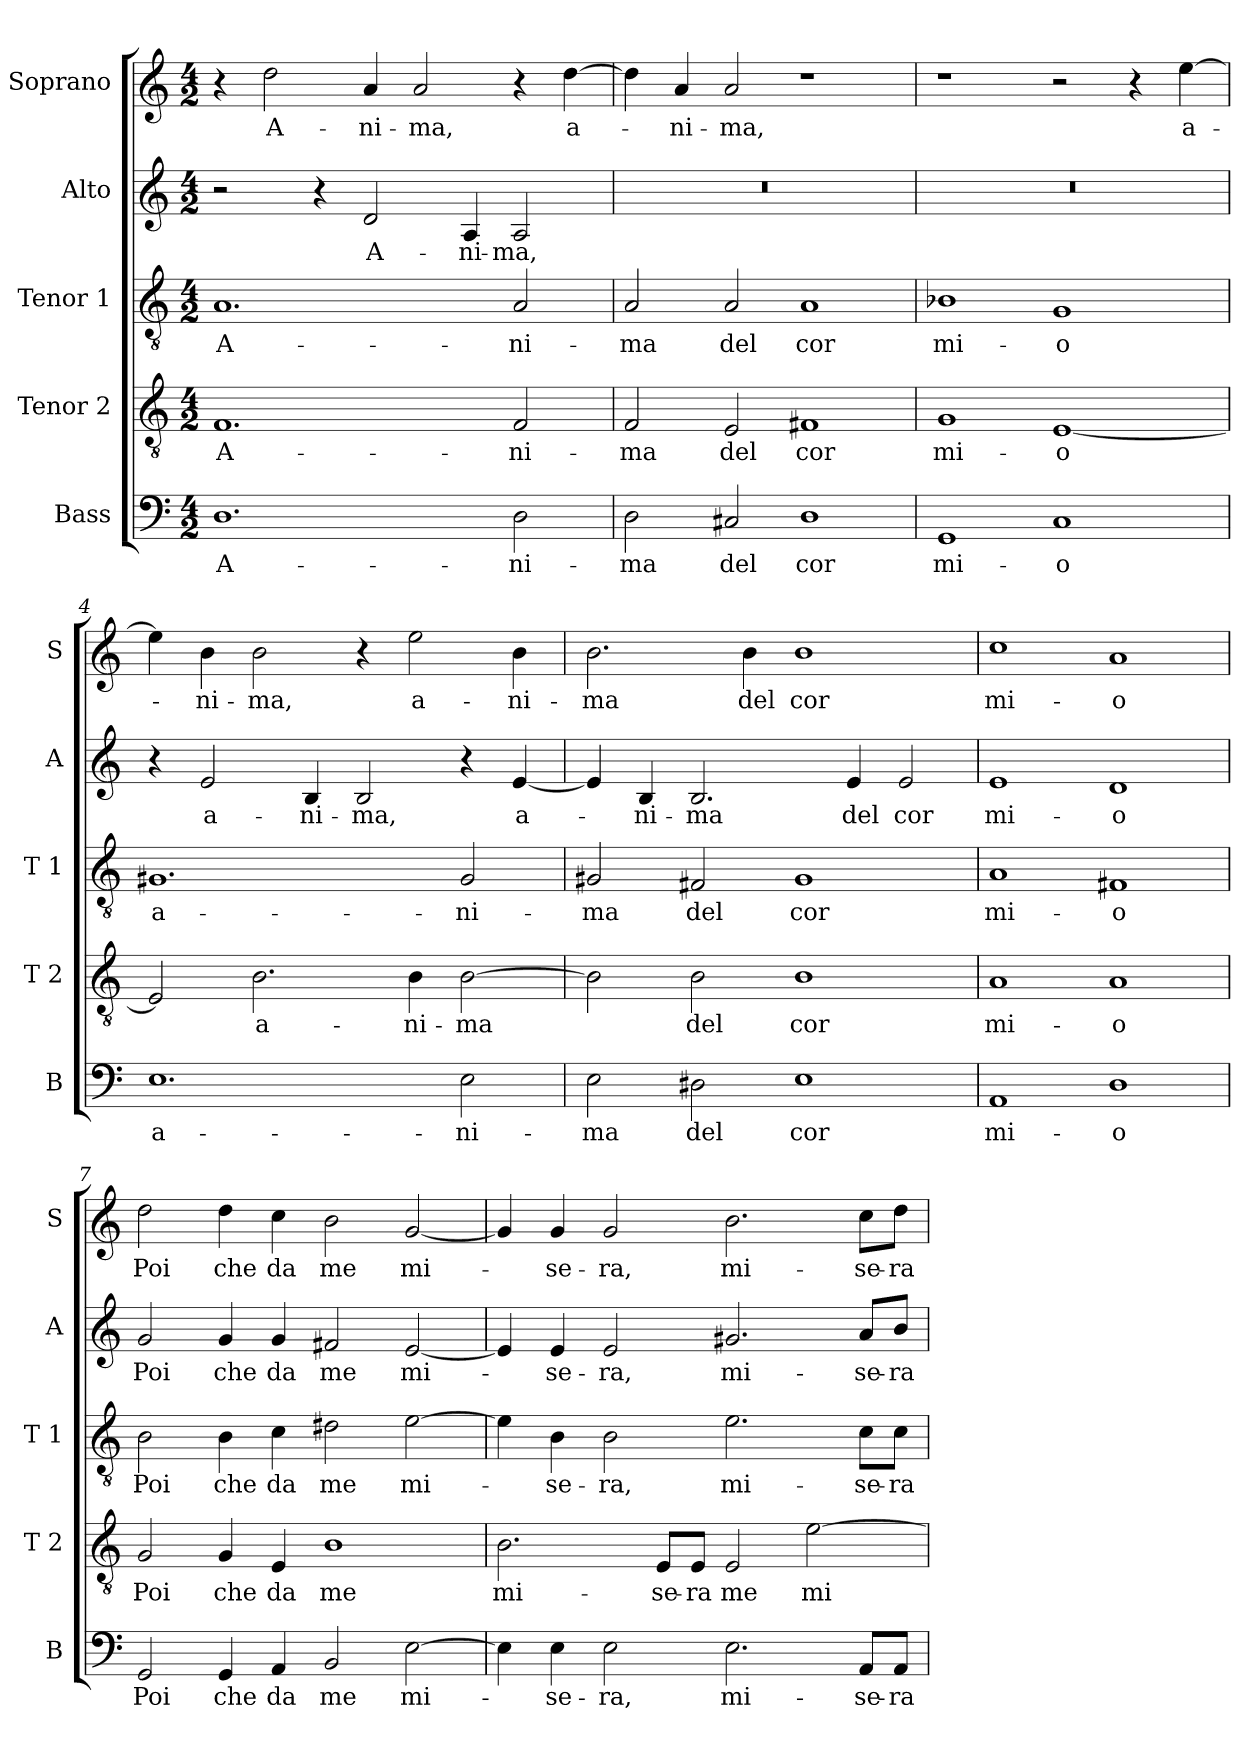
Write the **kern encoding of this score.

**kern	**text	**kern	**text	**kern	**text	**kern	**text	**kern	**text
*part5	*part5	*part4	*part4	*part3	*part3	*part2	*part2	*part1	*part1
*staff5	*staff5	*staff4	*staff4	*staff3	*staff3	*staff2	*staff2	*staff1	*staff1
*I"Bass	*	*I"Tenor 2	*	*I"Tenor 1	*	*I"Alto	*	*I"Soprano	*
*I'B	*	*I'T 2	*	*I'T 1	*	*I'A	*	*I'S	*
*clefF4	*	*clefGv2	*	*clefGv2	*	*clefG2	*	*clefG2	*
*k[]	*	*k[]	*	*k[]	*	*k[]	*	*k[]	*
*C:	*	*C:	*	*C:	*	*C:	*	*C:	*
*M4/2	*	*M4/2	*	*M4/2	*	*M4/2	*	*M4/2	*
=1	=1	=1	=1	=1	=1	=1	=1	=1	=1
!	!LO:LY:b	!	!LO:LY:b	!	!LO:LY:b	!	!	!	!
1.D	A-	1.F	A-	1.A	A-	2r	.	4r	.
!	!	!	!	!	!	!	!	!	!LO:LY:b
.	.	.	.	.	.	.	.	2dd\	A-
.	.	.	.	.	.	4r	.	.	.
!	!	!	!	!	!	!	!LO:LY:b	!	!LO:LY:b
.	.	.	.	.	.	2d/	A-	4a/	-ni-
!	!	!	!	!	!	!	!	!	!LO:LY:b
.	.	.	.	.	.	.	.	2a/	-ma,
!	!	!	!	!	!	!	!LO:LY:b	!	!
.	.	.	.	.	.	4A/	-ni-	.	.
!	!LO:LY:b	!	!LO:LY:b	!	!LO:LY:b	!	!LO:LY:b	!	!
2D\	-ni-	2F/	-ni-	2A/	-ni-	2A/	-ma,	4r	.
!	!	!	!	!	!	!	!	!	!LO:LY:b
.	.	.	.	.	.	.	.	[4dd\	a-
=2	=2	=2	=2	=2	=2	=2	=2	=2	=2
!	!LO:LY:b	!	!LO:LY:b	!	!LO:LY:b	!	!	!	!
2D\	-ma	2F/	-ma	2A/	-ma	0r	.	4dd\]	.
!	!	!	!	!	!	!	!	!	!LO:LY:b
.	.	.	.	.	.	.	.	4a/	-ni-
!	!LO:LY:b	!	!LO:LY:b	!	!LO:LY:b	!	!	!	!LO:LY:b
2C#X/	del	2E/	del	2A/	del	.	.	2a/	-ma,
!	!LO:LY:b	!	!LO:LY:b	!	!LO:LY:b	!	!	!	!
1D	cor	1F#X	cor	1A	cor	.	.	1r	.
=3	=3	=3	=3	=3	=3	=3	=3	=3	=3
!	!LO:LY:b	!	!LO:LY:b	!	!LO:LY:b	!	!	!	!
1GG	mi-	1G	mi-	1B-X	mi-	0r	.	1r	.
!	!LO:LY:b	!	!LO:LY:b	!	!LO:LY:b	!	!	!	!
1C	-o	[1E	-o	1G	-o	.	.	2r	.
.	.	.	.	.	.	.	.	4r	.
!	!	!	!	!	!	!	!	!	!LO:LY:b
.	.	.	.	.	.	.	.	[4ee\	a-
!!LO:LB:g=z
=4	=4	=4	=4	=4	=4	=4	=4	=4	=4
!	!LO:LY:b	!	!	!	!LO:LY:b	!	!	!	!
1.E	a-	2E/]	.	1.G#X	a-	4r	.	4ee\]	.
!	!	!	!	!	!	!	!LO:LY:b	!	!LO:LY:b
.	.	.	.	.	.	2e/	a-	4b\	-ni-
!	!	!	!LO:LY:b	!	!	!	!	!	!LO:LY:b
.	.	2.B\	a-	.	.	.	.	2b\	-ma,
!	!	!	!	!	!	!	!LO:LY:b	!	!
.	.	.	.	.	.	4B/	-ni-	.	.
!	!	!	!	!	!	!	!LO:LY:b	!	!
.	.	.	.	.	.	2B/	-ma,	4r	.
!	!	!	!LO:LY:b	!	!	!	!	!	!LO:LY:b
.	.	4B\	-ni-	.	.	.	.	2ee\	a-
!	!LO:LY:b	!	!LO:LY:b	!	!LO:LY:b	!	!	!	!
2E\	-ni-	[2B\	-ma	2G#/	-ni-	4r	.	.	.
!	!	!	!	!	!	!	!LO:LY:b	!	!LO:LY:b
.	.	.	.	.	.	[4e/	a-	4b\	-ni-
=5	=5	=5	=5	=5	=5	=5	=5	=5	=5
!	!LO:LY:b	!	!	!	!LO:LY:b	!	!	!	!LO:LY:b
2E\	-ma	2B\]	.	2G#X/	-ma	4e/]	.	2.b\	-ma
!	!	!	!	!	!	!	!LO:LY:b	!	!
.	.	.	.	.	.	4B/	-ni-	.	.
!	!LO:LY:b	!	!LO:LY:b	!	!LO:LY:b	!	!LO:LY:b	!	!
2D#X\	del	2B\	del	2F#X/	del	2.B/	-ma	.	.
!	!	!	!	!	!	!	!	!	!LO:LY:b
.	.	.	.	.	.	.	.	4b\	del
!	!LO:LY:b	!	!LO:LY:b	!	!LO:LY:b	!	!	!	!LO:LY:b
1E	cor	1B	cor	1G#	cor	.	.	1b	cor
!	!	!	!	!	!	!	!LO:LY:b	!	!
.	.	.	.	.	.	4e/	del	.	.
!	!	!	!	!	!	!	!LO:LY:b	!	!
.	.	.	.	.	.	2e/	cor	.	.
=6	=6	=6	=6	=6	=6	=6	=6	=6	=6
!	!LO:LY:b	!	!LO:LY:b	!	!LO:LY:b	!	!LO:LY:b	!	!LO:LY:b
1AA	mi-	1A	mi-	1A	mi-	1e	mi-	1cc	mi-
!	!LO:LY:b	!	!LO:LY:b	!	!LO:LY:b	!	!LO:LY:b	!	!LO:LY:b
1D	-o	1A	-o	1F#X	-o	1d	-o	1a	-o
=7	=7	=7	=7	=7	=7	=7	=7	=7	=7
!	!LO:LY:b	!	!LO:LY:b	!	!LO:LY:b	!	!LO:LY:b	!	!LO:LY:b
2GG/	Poi	2G/	Poi	2B\	Poi	2g/	Poi	2dd\	Poi
!	!LO:LY:b	!	!LO:LY:b	!	!LO:LY:b	!	!LO:LY:b	!	!LO:LY:b
4GG/	che	4G/	che	4B\	che	4g/	che	4dd\	che
!	!LO:LY:b	!	!LO:LY:b	!	!LO:LY:b	!	!LO:LY:b	!	!LO:LY:b
4AA/	da	4E/	da	4c\	da	4g/	da	4cc\	da
!	!LO:LY:b	!	!LO:LY:b	!	!LO:LY:b	!	!LO:LY:b	!	!LO:LY:b
2BB/	me	1B	me	2d#X\	me	2f#X/	me	2b\	me
!	!LO:LY:b	!	!	!	!LO:LY:b	!	!LO:LY:b	!	!LO:LY:b
[2E\	mi-	.	.	[2e\	mi-	[2e/	mi-	[2g/	mi-
!!LO:LB:g=z
=8	=8	=8	=8	=8	=8	=8	=8	=8	=8
!	!	!	!LO:LY:b	!	!	!	!	!	!
4E\]	.	2.B\	mi-	4e\]	.	4e/]	.	4g/]	.
!	!LO:LY:b	!	!	!	!LO:LY:b	!	!LO:LY:b	!	!LO:LY:b
4E\	-se-	.	.	4B\	-se-	4e/	-se-	4g/	-se-
!	!LO:LY:b	!	!	!	!LO:LY:b	!	!LO:LY:b	!	!LO:LY:b
2E\	-ra,	.	.	2B\	-ra,	2e/	-ra,	2g/	-ra,
!	!	!	!LO:LY:b	!	!	!	!	!	!
.	.	8E/L	-se-	.	.	.	.	.	.
!	!	!	!LO:LY:b	!	!	!	!	!	!
.	.	8E/J	-ra	.	.	.	.	.	.
!	!LO:LY:b	!	!LO:LY:b	!	!LO:LY:b	!	!LO:LY:b	!	!LO:LY:b
2.E\	mi-	2E/	me	2.e\	mi-	2.g#X/	mi-	2.b\	mi-
!	!	!	!LO:LY:b	!	!	!	!	!	!
.	.	[2e\	mi-	.	.	.	.	.	.
!	!LO:LY:b	!	!	!	!LO:LY:b	!	!LO:LY:b	!	!LO:LY:b
8AA/L	-se-	.	.	8c\L	-se-	8a/L	-se-	8cc\L	-se-
!	!LO:LY:b	!	!	!	!LO:LY:b	!	!LO:LY:b	!	!LO:LY:b
8AA/J	-ra	.	.	8c\J	-ra	8b/J	-ra	8dd\J	-ra
=	=	=	=	=	=	=	=	=	=
*-	*-	*-	*-	*-	*-	*-	*-	*-	*-
